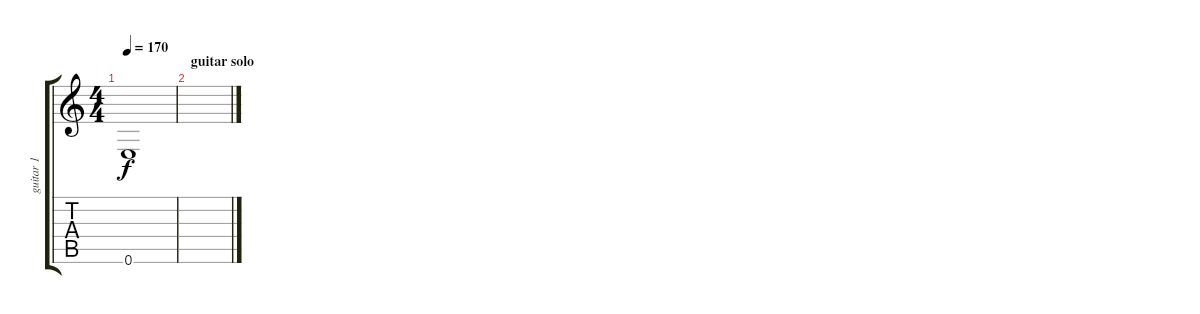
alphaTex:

\track ("guitar 1" "guitar 1") {instrument acousticguitarnylon}
\staff {score tabs}
\tuning (E4 B3 G3 D3 A2 E2) {hide}
\ts (4 4)
\tempo 170
\clef g2
\ks c
0.6.1{dy f} |
\section ("" "guitar solo")
